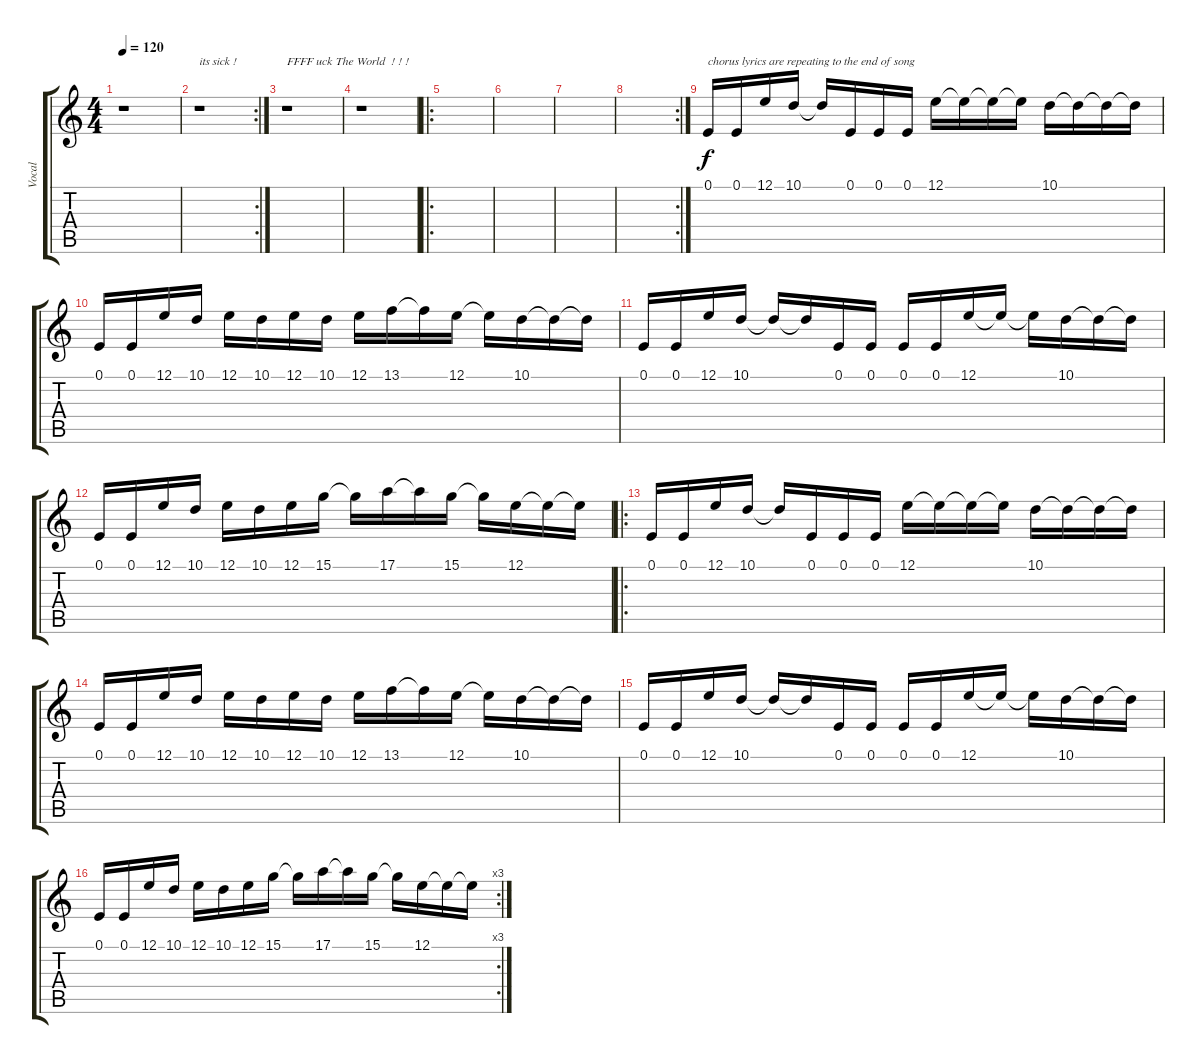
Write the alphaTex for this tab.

\track ("Vocal" "Vocal") {instrument lead2sawtooth}
\staff {score tabs}
\tuning (E4 B3 G3 D3 A2 E2) {hide}
\ts (4 4)
\tempo 120
\clef g2
\ks c
r.1{dy f} |
\rc 2
r.1{txt "its sick !"} |
r.1{txt "FFFF uck The World  ! ! !"} |
r.1 |
\ro
|
|
|
\rc 2
|
0.1.16{txt "chorus lyrics are repeating to the end of song" instrument pad4choir} 0.1.16 12.1.16 10.1.16 10.1{t}.16 0.1.16 0.1.16 0.1.16 12.1.16 12.1{t}.16 12.1{t}.16 12.1{t}.16 10.1.16 10.1{t}.16 10.1{t}.16 10.1{t}.16 |
0.1.16 0.1.16 12.1.16 10.1.16 12.1.16 10.1.16 12.1.16 10.1.16 12.1.16 13.1.16 13.1{t}.16 12.1.16 12.1{t}.16 10.1.16 10.1{t}.16 10.1{t}.16 |
0.1.16 0.1.16 12.1.16 10.1.16 10.1{t}.16 10.1{t}.16 0.1.16 0.1.16 0.1.16 0.1.16 12.1.16 12.1{t}.16 12.1{t}.16 10.1.16 10.1{t}.16 10.1{t}.16 |
0.1.16 0.1.16 12.1.16 10.1.16 12.1.16 10.1.16 12.1.16 15.1.16 15.1{t}.16 17.1.16 17.1{t}.16 15.1.16 15.1{t}.16 12.1.16 12.1{t}.16 12.1{t}.16 |
\ro
0.1.16{instrument pad4choir} 0.1.16 12.1.16 10.1.16 10.1{t}.16 0.1.16 0.1.16 0.1.16 12.1.16 12.1{t}.16 12.1{t}.16 12.1{t}.16 10.1.16 10.1{t}.16 10.1{t}.16 10.1{t}.16 |
0.1.16 0.1.16 12.1.16 10.1.16 12.1.16 10.1.16 12.1.16 10.1.16 12.1.16 13.1.16 13.1{t}.16 12.1.16 12.1{t}.16 10.1.16 10.1{t}.16 10.1{t}.16 |
0.1.16 0.1.16 12.1.16 10.1.16 10.1{t}.16 10.1{t}.16 0.1.16 0.1.16 0.1.16 0.1.16 12.1.16 12.1{t}.16 12.1{t}.16 10.1.16 10.1{t}.16 10.1{t}.16 |
\rc 3
0.1.16 0.1.16 12.1.16 10.1.16 12.1.16 10.1.16 12.1.16 15.1.16 15.1{t}.16 17.1.16 17.1{t}.16 15.1.16 15.1{t}.16 12.1.16 12.1{t}.16 12.1{t}.16
